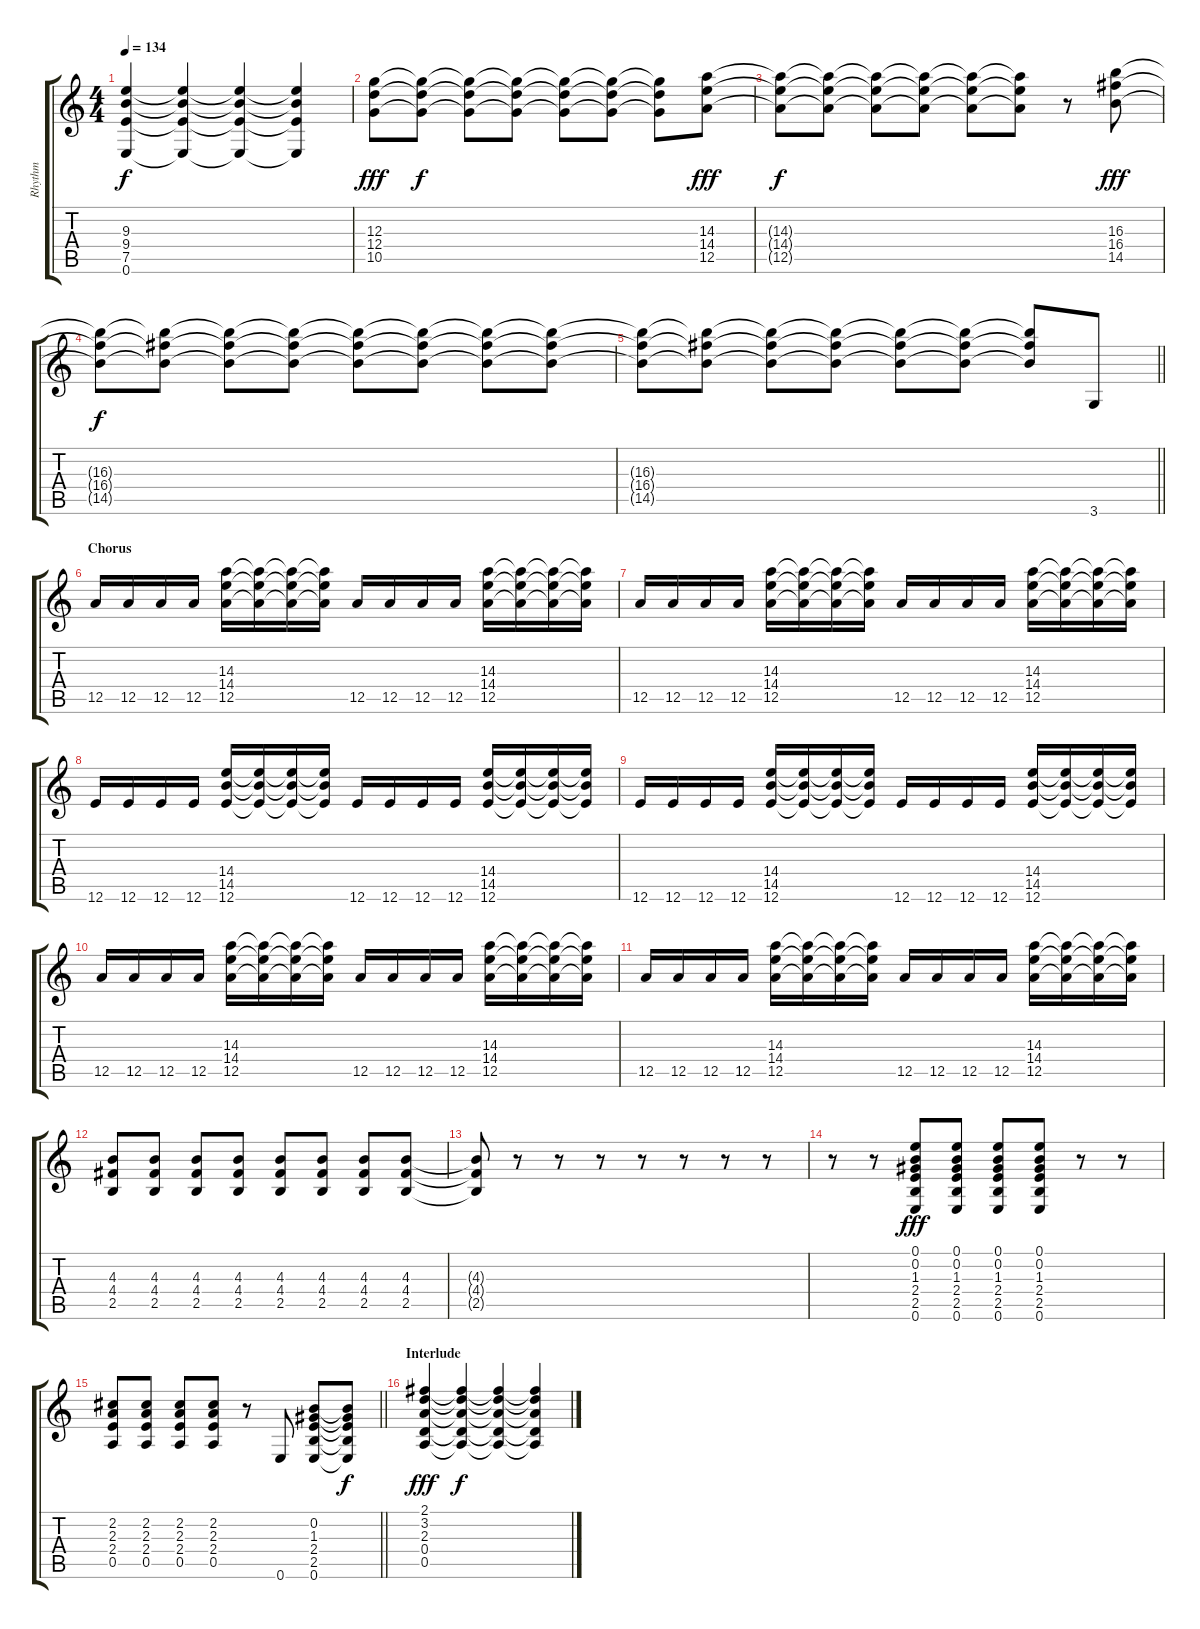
\track ("Rhythm" "Rhythm") {instrument distortionguitar}
\staff {score tabs}
\tuning (E4 B3 G3 D3 A2 E2) {hide}
\ts (4 4)
\tempo 134
\clef g2
\ks c
(9.3{t} 9.4{t} 7.5{t} 0.6{t}).4{dy f} (9.3{t} 9.4{t} 7.5{t} 0.6{t}).4 (9.3{t} 9.4{t} 7.5{t} 0.6{t}).4 (9.3{t} 9.4{t} 7.5{t} 0.6{t}).4 |
(12.3 12.4 10.5).8{dy fff} (12.3{t} 12.4{t} 10.5{t}).8{dy f} (12.3{t} 12.4{t} 10.5{t}).8 (12.3{t} 12.4{t} 10.5{t}).8 (12.3{t} 12.4{t} 10.5{t}).8 (12.3{t} 12.4{t} 10.5{t}).8 (12.3{t} 12.4{t} 10.5{t}).8 (14.3 14.4 12.5).8{dy fff} |
(14.3{t} 14.4{t} 12.5{t}).8{dy f} (14.3{t} 14.4{t} 12.5{t}).8 (14.3{t} 14.4{t} 12.5{t}).8 (14.3{t} 14.4{t} 12.5{t}).8 (14.3{t} 14.4{t} 12.5{t}).8 (14.3{t} 14.4{t} 12.5{t}).8 r.8 (16.3 16.4 14.5).8{dy fff} |
(16.3{t} 16.4{t} 14.5{t}).8{dy f} (16.3{t} 16.4{t} 14.5{t}).8 (16.3{t} 16.4{t} 14.5{t}).8 (16.3{t} 16.4{t} 14.5{t}).8 (16.3{t} 16.4{t} 14.5{t}).8 (16.3{t} 16.4{t} 14.5{t}).8 (16.3{t} 16.4{t} 14.5{t}).8 (16.3{t} 16.4{t} 14.5{t}).8 |
\barLineRight lightlight
(16.3{t} 16.4{t} 14.5{t}).8 (16.3{t} 16.4{t} 14.5{t}).8 (16.3{t} 16.4{t} 14.5{t}).8 (16.3{t} 16.4{t} 14.5{t}).8 (16.3{t} 16.4{t} 14.5{t}).8 (16.3{t} 16.4{t} 14.5{t}).8 (16.3{t} 16.4{t} 14.5{t}).8 3.6.8 |
\section ("" "Chorus")
12.5.16 12.5.16 12.5.16 12.5.16 (14.3 14.4 12.5).16 (14.3{t} 14.4{t} 12.5{t}).16 (14.3{t} 14.4{t} 12.5{t}).16 (14.3{t} 14.4{t} 12.5{t}).16 12.5.16 12.5.16 12.5.16 12.5.16 (14.3 14.4 12.5).16 (14.3{t} 14.4{t} 12.5{t}).16 (14.3{t} 14.4{t} 12.5{t}).16 (14.3{t} 14.4{t} 12.5{t}).16 |
12.5.16 12.5.16 12.5.16 12.5.16 (14.3 14.4 12.5).16 (14.3{t} 14.4{t} 12.5{t}).16 (14.3{t} 14.4{t} 12.5{t}).16 (14.3{t} 14.4{t} 12.5{t}).16 12.5.16 12.5.16 12.5.16 12.5.16 (14.3 14.4 12.5).16 (14.3{t} 14.4{t} 12.5{t}).16 (14.3{t} 14.4{t} 12.5{t}).16 (14.3{t} 14.4{t} 12.5{t}).16 |
12.6.16 12.6.16 12.6.16 12.6.16 (14.4 14.5 12.6).16 (14.4{t} 14.5{t} 12.6{t}).16 (14.4{t} 14.5{t} 12.6{t}).16 (14.4{t} 14.5{t} 12.6{t}).16 12.6.16 12.6.16 12.6.16 12.6.16 (14.4 14.5 12.6).16 (14.4{t} 14.5{t} 12.6{t}).16 (14.4{t} 14.5{t} 12.6{t}).16 (14.4{t} 14.5{t} 12.6{t}).16 |
12.6.16 12.6.16 12.6.16 12.6.16 (14.4 14.5 12.6).16 (14.4{t} 14.5{t} 12.6{t}).16 (14.4{t} 14.5{t} 12.6{t}).16 (14.4{t} 14.5{t} 12.6{t}).16 12.6.16 12.6.16 12.6.16 12.6.16 (14.4 14.5 12.6).16 (14.4{t} 14.5{t} 12.6{t}).16 (14.4{t} 14.5{t} 12.6{t}).16 (14.4{t} 14.5{t} 12.6{t}).16 |
12.5.16 12.5.16 12.5.16 12.5.16 (14.3 14.4 12.5).16 (14.3{t} 14.4{t} 12.5{t}).16 (14.3{t} 14.4{t} 12.5{t}).16 (14.3{t} 14.4{t} 12.5{t}).16 12.5.16 12.5.16 12.5.16 12.5.16 (14.3 14.4 12.5).16 (14.3{t} 14.4{t} 12.5{t}).16 (14.3{t} 14.4{t} 12.5{t}).16 (14.3{t} 14.4{t} 12.5{t}).16 |
12.5.16 12.5.16 12.5.16 12.5.16 (14.3 14.4 12.5).16 (14.3{t} 14.4{t} 12.5{t}).16 (14.3{t} 14.4{t} 12.5{t}).16 (14.3{t} 14.4{t} 12.5{t}).16 12.5.16 12.5.16 12.5.16 12.5.16 (14.3 14.4 12.5).16 (14.3{t} 14.4{t} 12.5{t}).16 (14.3{t} 14.4{t} 12.5{t}).16 (14.3{t} 14.4{t} 12.5{t}).16 |
(4.3 4.4 2.5).8 (4.3 4.4 2.5).8 (4.3 4.4 2.5).8 (4.3 4.4 2.5).8 (4.3 4.4 2.5).8 (4.3 4.4 2.5).8 (4.3 4.4 2.5).8 (4.3 4.4 2.5).8 |
(4.3{t} 4.4{t} 2.5{t}).8 r.8 r.8 r.8 r.8 r.8 r.8 r.8 |
r.8 r.8 (0.1 0.2 1.3 2.4 2.5 0.6).8{dy fff} (0.1 0.2 1.3 2.4 2.5 0.6).8 (0.1 0.2 1.3 2.4 2.5 0.6).8 (0.1 0.2 1.3 2.4 2.5 0.6).8 r.8 r.8 |
\barLineRight lightlight
(2.2 2.3 2.4 0.5).8 (2.2 2.3 2.4 0.5).8 (2.2 2.3 2.4 0.5).8 (2.2 2.3 2.4 0.5).8 r.8 0.6.8 (0.2 1.3 2.4 2.5 0.6).8 (0.2{t} 1.3{t} 2.4{t} 2.5{t} 0.6{t}).8{dy f} |
\section ("" "Interlude")
(2.1 3.2 2.3 0.4 0.5).4{dy fff} (2.1{t} 3.2{t} 2.3{t} 0.4{t} 0.5{t}).4{dy f} (2.1{t} 3.2{t} 2.3{t} 0.4{t} 0.5{t}).4 (2.1{t} 3.2{t} 2.3{t} 0.4{t} 0.5{t}).4
